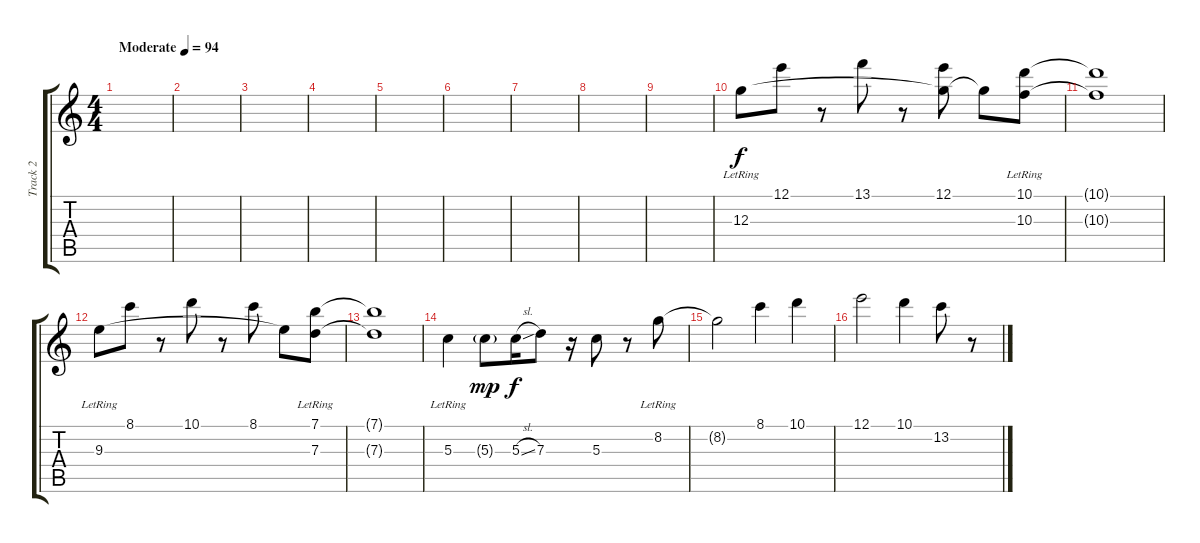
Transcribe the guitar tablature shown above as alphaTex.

\track ("Track 2" "Track 2") {instrument electricguitarjazz}
\staff {score tabs}
\tuning (E4 B3 G3 D3 A2 E2) {hide}
\ts (4 4)
\tempo (94 "Moderate")
\clef g2
\ks c
|
|
|
|
|
|
|
|
|
12.3{lr}.8 12.1.8 r.8 13.1.8 r.8 (12.1 12.3{t}).8 12.3{t}.8 (10.1{lr} 10.3{lr}).8 |
(10.1{t} 10.3{t}).1 |
9.3{lr}.8 8.1.8 r.8 10.1.8 r.8 8.1.8 9.3{t}.8 (7.1{lr} 7.3{lr}).8 |
(7.1{t} 7.3{t}).1 |
5.3{lr}.4 5.3{g}.8{dy mp} 5.3{sl}.16{dy f} 7.3.8 r.16 5.3.8 r.8 8.2{lr}.8 |
8.2{t}.2 8.1.4 10.1.4 |
12.1.2 10.1.4 13.2.8 r.8
